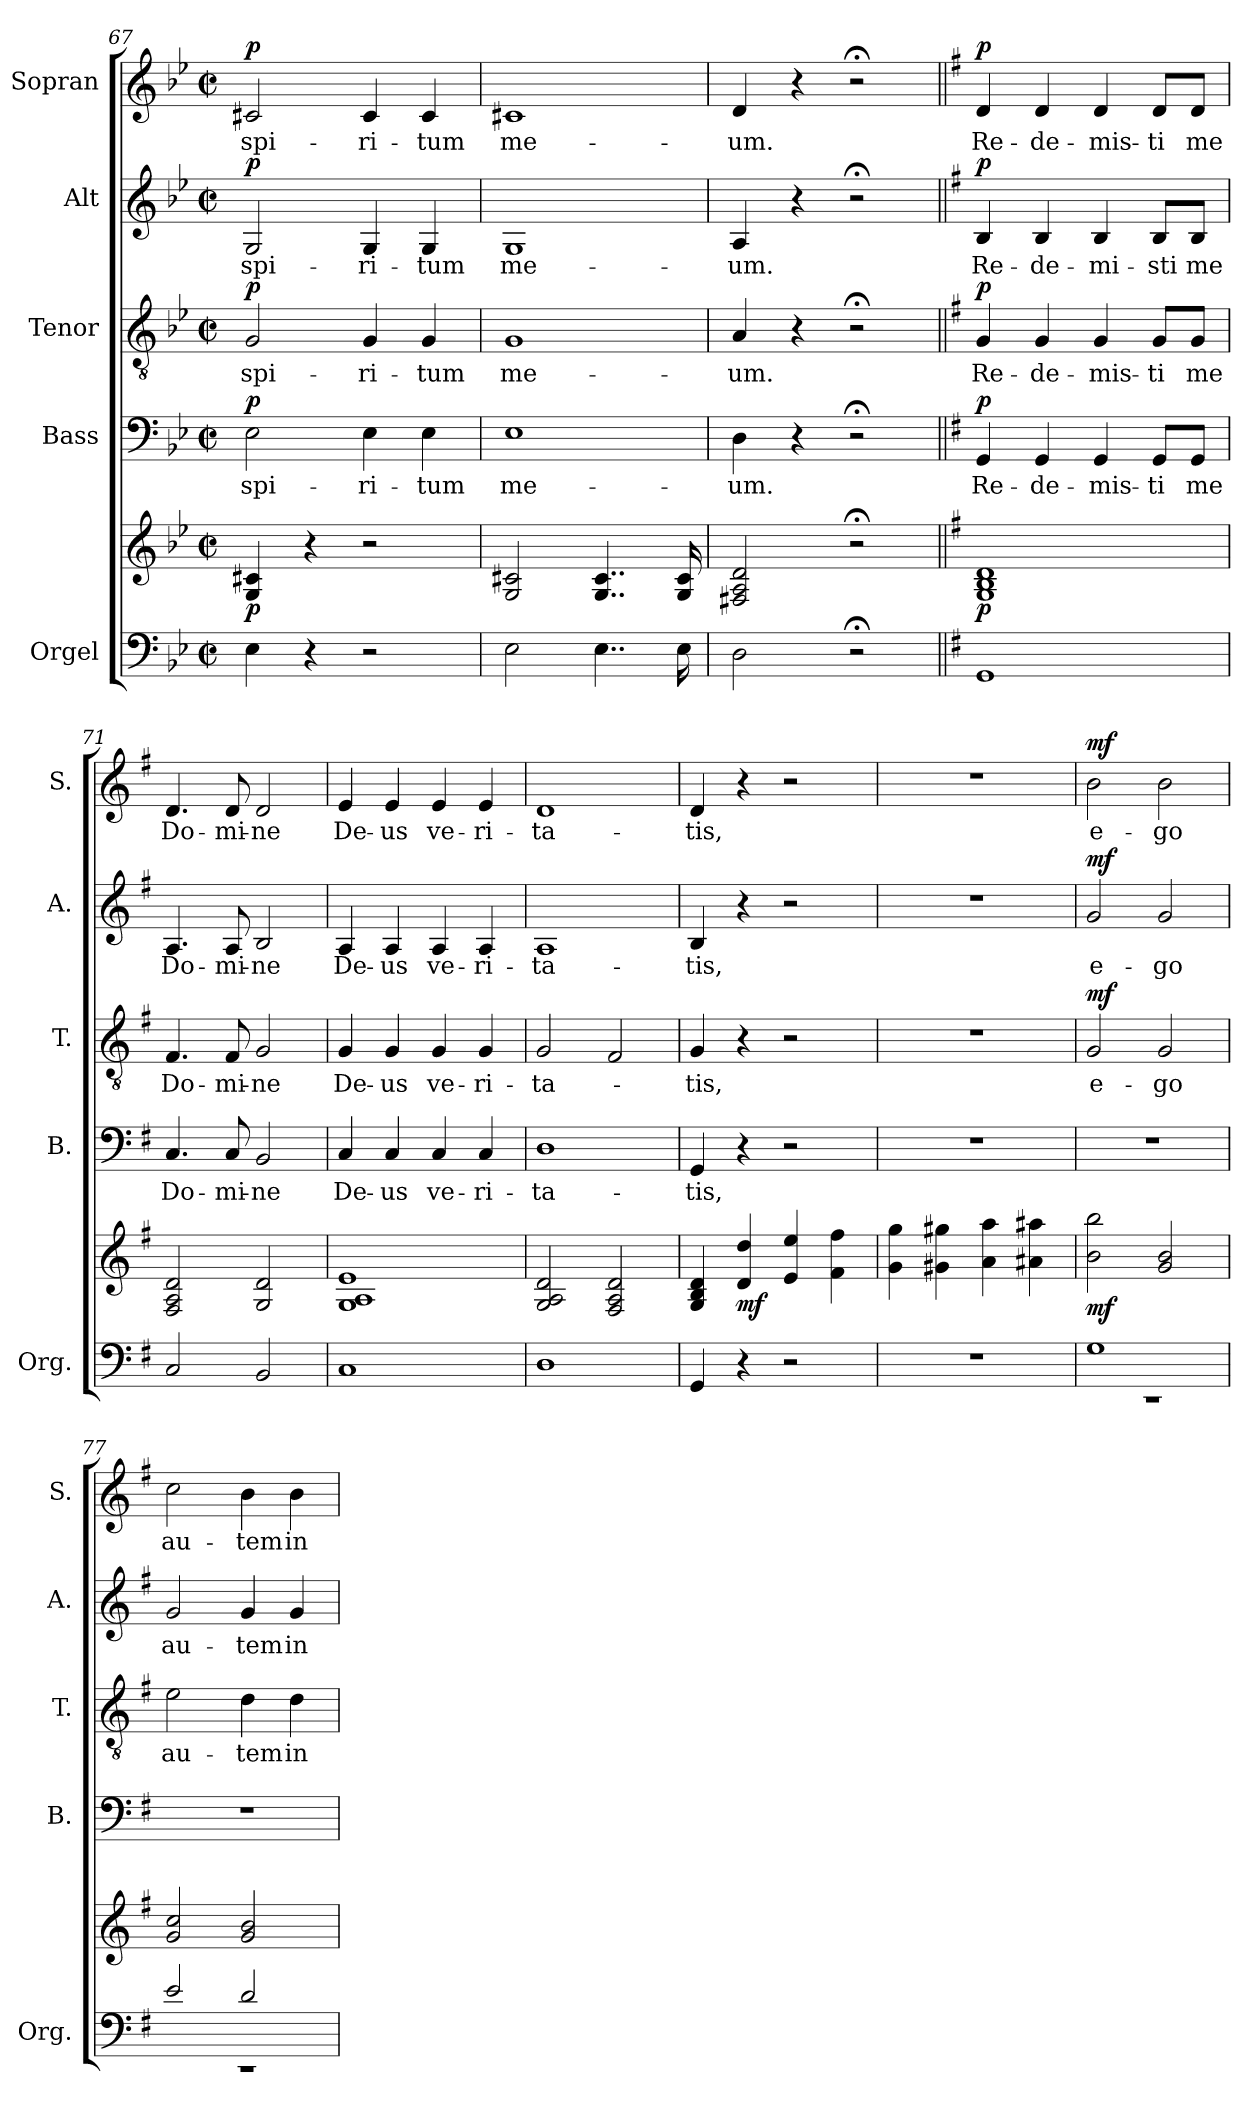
**kern	**kern	**dynam	**kern	**text	**dynam	**kern	**text	**dynam	**kern	**text	**dynam	**kern	**text	**dynam
*part5	*part5	*part5	*part4	*part4	*part4	*part3	*part3	*part3	*part2	*part2	*part2	*part1	*part1	*part1
*staff6	*staff5	*staff5/6	*staff4	*staff4	*staff4	*staff3	*staff3	*staff3	*staff2	*staff2	*staff2	*staff1	*staff1	*staff1
*I"Orgel	*	*	*I"Bass	*	*	*I"Tenor	*	*	*I"Alt	*	*	*I"Sopran	*	*
*I'Org.	*	*	*I'B.	*	*	*I'T.	*	*	*I'A.	*	*	*I'S.	*	*
*clefF4	*clefG2	*	*clefF4	*	*	*clefGv2	*	*	*clefG2	*	*	*clefG2	*	*
*k[b-e-]	*k[b-e-]	*	*k[b-e-]	*	*	*k[b-e-]	*	*	*k[b-e-]	*	*	*k[b-e-]	*	*
*B-:	*B-:	*	*B-:	*	*	*B-:	*	*	*B-:	*	*	*B-:	*	*
*M2/2	*M2/2	*	*M2/2	*	*	*M2/2	*	*	*M2/2	*	*	*M2/2	*	*
*met(c|)	*met(c|)	*	*met(c|)	*	*	*met(c|)	*	*	*met(c|)	*	*	*met(c|)	*	*
=67	=67	=67	=67	=67	=67	=67	=67	=67	=67	=67	=67	=67	=67	=67
!	!	!LO:DY:b	!	!LO:LY:b	!LO:DY:a	!	!LO:LY:b	!LO:DY:a	!	!LO:LY:b	!LO:DY:a	!	!LO:LY:b	!LO:DY:a
4E-\	4G/ 4c#X/	p	2E-\	spi-	p	2G/	spi-	p	2G/	spi-	p	2c#X/	spi-	p
4r	4r	.	.	.	.	.	.	.	.	.	.	.	.	.
!	!	!	!	!LO:LY:b	!	!	!LO:LY:b	!	!	!LO:LY:b	!	!	!LO:LY:b	!
2r	2r	.	4E-\	-ri-	.	4G/	-ri-	.	4G/	-ri-	.	4c#/	-ri-	.
!	!	!	!	!LO:LY:b	!	!	!LO:LY:b	!	!	!LO:LY:b	!	!	!LO:LY:b	!
.	.	.	4E-\	-tum	.	4G/	-tum	.	4G/	-tum	.	4c#/	-tum	.
=68	=68	=68	=68	=68	=68	=68	=68	=68	=68	=68	=68	=68	=68	=68
!	!	!	!	!LO:LY:b	!	!	!LO:LY:b	!	!	!LO:LY:b	!	!	!LO:LY:b	!
2E-\	2G/ 2c#X/	.	1E-	me-	.	1G	me-	.	1G	me-	.	1c#X	me-	.
4..E-\	4..G/ 4..c#/	.	.	.	.	.	.	.	.	.	.	.	.	.
16E-\	16G/ 16c#/	.	.	.	.	.	.	.	.	.	.	.	.	.
!!LO:LB:g=z
=69	=69	=69	=69	=69	=69	=69	=69	=69	=69	=69	=69	=69	=69	=69
!	!	!	!	!LO:LY:b	!	!	!LO:LY:b	!	!	!LO:LY:b	!	!	!LO:LY:b	!
2D\	2F#X/ 2A/ 2d/	.	4D\	-um.	.	4A/	-um.	.	4A/	-um.	.	4d/	-um.	.
.	.	.	4r	.	.	4r	.	.	4r	.	.	4r	.	.
2r;<	2r;<	.	2r;<	.	.	2r;<	.	.	2r;<	.	.	2r;<	.	.
=70||	=70||	=70||	=70||	=70||	=70||	=70||	=70||	=70||	=70||	=70||	=70||	=70||	=70||	=70||
*k[f#]	*k[f#]	*	*k[f#]	*	*	*k[f#]	*	*	*k[f#]	*	*	*k[f#]	*	*
*G:	*G:	*	*G:	*	*	*G:	*	*	*G:	*	*	*G:	*	*
!	!	!LO:DY:b	!	!LO:LY:b	!LO:DY:a	!	!LO:LY:b	!LO:DY:a	!	!LO:LY:b	!LO:DY:a	!	!LO:LY:b	!LO:DY:a
1GG	1G 1B 1d	p	4GG/	Re-	p	4G/	Re-	p	4B/	Re-	p	4d/	Re-	p
!	!	!	!	!LO:LY:b	!	!	!LO:LY:b	!	!	!LO:LY:b	!	!	!LO:LY:b	!
.	.	.	4GG/	-de-	.	4G/	-de-	.	4B/	-de-	.	4d/	-de-	.
!	!	!	!	!LO:LY:b	!	!	!LO:LY:b	!	!	!LO:LY:b	!	!	!LO:LY:b	!
.	.	.	4GG/	-mis-	.	4G/	-mis-	.	4B/	-mi-	.	4d/	-mis-	.
!	!	!	!	!LO:LY:b	!	!	!LO:LY:b	!	!	!LO:LY:b	!	!	!LO:LY:b	!
.	.	.	8GG/L	-ti	.	8G/L	-ti	.	8B/L	-sti	.	8d/L	-ti	.
!	!	!	!	!LO:LY:b	!	!	!LO:LY:b	!	!	!LO:LY:b	!	!	!LO:LY:b	!
.	.	.	8GG/J	me	.	8G/J	me	.	8B/J	me	.	8d/J	me	.
=71	=71	=71	=71	=71	=71	=71	=71	=71	=71	=71	=71	=71	=71	=71
!	!	!	!	!LO:LY:b	!	!	!LO:LY:b	!	!	!LO:LY:b	!	!	!LO:LY:b	!
2C/	2F#/ 2A/ 2d/	.	4.C/	Do-	.	4.F#/	Do-	.	4.A/	Do-	.	4.d/	Do-	.
!	!	!	!	!LO:LY:b	!	!	!LO:LY:b	!	!	!LO:LY:b	!	!	!LO:LY:b	!
.	.	.	8C/	-mi-	.	8F#/	-mi-	.	8A/	-mi-	.	8d/	-mi-	.
!	!	!	!	!LO:LY:b	!	!	!LO:LY:b	!	!	!LO:LY:b	!	!	!LO:LY:b	!
2BB/	2G/ 2d/	.	2BB/	-ne	.	2G/	-ne	.	2B/	-ne	.	2d/	-ne	.
=72	=72	=72	=72	=72	=72	=72	=72	=72	=72	=72	=72	=72	=72	=72
!	!	!	!	!LO:LY:b	!	!	!LO:LY:b	!	!	!LO:LY:b	!	!	!LO:LY:b	!
1C	1G 1A 1e	.	4C/	De-	.	4G/	De-	.	4A/	De-	.	4e/	De-	.
!	!	!	!	!LO:LY:b	!	!	!LO:LY:b	!	!	!LO:LY:b	!	!	!LO:LY:b	!
.	.	.	4C/	-us	.	4G/	-us	.	4A/	-us	.	4e/	-us	.
!	!	!	!	!LO:LY:b	!	!	!LO:LY:b	!	!	!LO:LY:b	!	!	!LO:LY:b	!
.	.	.	4C/	ve-	.	4G/	ve-	.	4A/	ve-	.	4e/	ve-	.
!	!	!	!	!LO:LY:b	!	!	!LO:LY:b	!	!	!LO:LY:b	!	!	!LO:LY:b	!
.	.	.	4C/	-ri-	.	4G/	-ri-	.	4A/	-ri-	.	4e/	-ri-	.
=73	=73	=73	=73	=73	=73	=73	=73	=73	=73	=73	=73	=73	=73	=73
!	!	!	!	!LO:LY:b	!	!	!LO:LY:b	!	!	!LO:LY:b	!	!	!LO:LY:b	!
1D	2G/ 2A/ 2d/	.	1D	-ta-	.	2G/	-ta-	.	1A	-ta-	.	1d	-ta-	.
.	2F#/ 2A/ 2d/	.	.	.	.	2F#/	.	.	.	.	.	.	.	.
=74	=74	=74	=74	=74	=74	=74	=74	=74	=74	=74	=74	=74	=74	=74
!	!	!	!	!LO:LY:b	!	!	!LO:LY:b	!	!	!LO:LY:b	!	!	!LO:LY:b	!
4GG/	4G/ 4B/ 4d/	.	4GG/	-tis,	.	4G/	-tis,	.	4B/	-tis,	.	4d/	-tis,	.
!	!	!LO:DY:b	!	!	!	!	!	!	!	!	!	!	!	!
4r	4d/ 4dd/	mf	4r	.	.	4r	.	.	4r	.	.	4r	.	.
2r	4e/ 4ee/	.	2r	.	.	2r	.	.	2r	.	.	2r	.	.
.	4f#\ 4ff#\	.	.	.	.	.	.	.	.	.	.	.	.	.
=75	=75	=75	=75	=75	=75	=75	=75	=75	=75	=75	=75	=75	=75	=75
1r	4g\ 4gg\	.	1r	.	.	1r	.	.	1r	.	.	1r	.	.
.	4g#X\ 4gg#X\	.	.	.	.	.	.	.	.	.	.	.	.	.
.	4a\ 4aa\	.	.	.	.	.	.	.	.	.	.	.	.	.
.	4a#X\ 4aa#X\	.	.	.	.	.	.	.	.	.	.	.	.	.
!!LO:PB:g=z
=76	=76	=76	=76	=76	=76	=76	=76	=76	=76	=76	=76	=76	=76	=76
*^	*	*	*	*	*	*	*	*	*	*	*	*	*	*
!	!	!	!LO:DY:b	!	!	!	!	!LO:LY:b	!LO:DY:a	!	!LO:LY:b	!LO:DY:a	!	!LO:LY:b	!LO:DY:a
1G	1rEE	2b\ 2bb\	mf	1r	.	.	2G/	e-	mf	2g/	e-	mf	2b\	e-	mf
!	!	!	!	!	!	!	!	!LO:LY:b	!	!	!LO:LY:b	!	!	!LO:LY:b	!
.	.	2g/ 2b/	.	.	.	.	2G/	-go	.	2g/	-go	.	2b\	-go	.
=77	=77	=77	=77	=77	=77	=77	=77	=77	=77	=77	=77	=77	=77	=77	=77
!	!	!	!	!	!	!	!	!LO:LY:b	!	!	!LO:LY:b	!	!	!LO:LY:b	!
2e/	1rEE	2g/ 2cc/	.	1r	.	.	2e\	au-	.	2g/	au-	.	2cc\	au-	.
!	!	!	!	!	!	!	!	!LO:LY:b	!	!	!LO:LY:b	!	!	!LO:LY:b	!
2d/	.	2g/ 2b/	.	.	.	.	4d\	-tem	.	4g/	-tem	.	4b\	-tem	.
!	!	!	!	!	!	!	!	!LO:LY:b	!	!	!LO:LY:b	!	!	!LO:LY:b	!
.	.	.	.	.	.	.	4d\	in	.	4g/	in	.	4b\	in	.
*v	*v	*	*	*	*	*	*	*	*	*	*	*	*	*	*
=	=	=	=	=	=	=	=	=	=	=	=	=	=	=
*-	*-	*-	*-	*-	*-	*-	*-	*-	*-	*-	*-	*-	*-	*-
